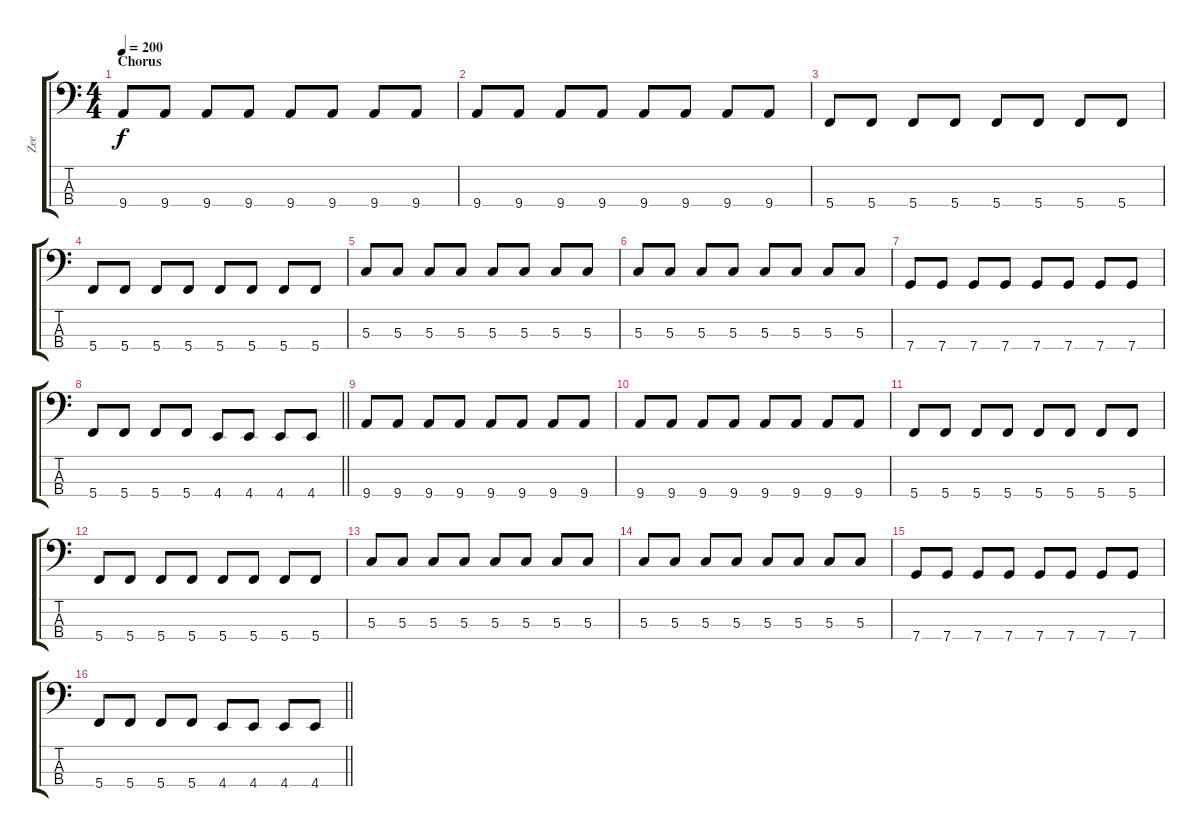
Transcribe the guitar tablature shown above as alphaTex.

\track ("Zee" "Zee") {instrument electricbassfinger}
\staff {score tabs}
\tuning (F2 C2 G1 C1) {hide}
\ts (4 4)
\section ("" "Chorus")
\tempo 200
\clef f4
\ks c
9.4.8{dy f} 9.4.8 9.4.8 9.4.8 9.4.8 9.4.8 9.4.8 9.4.8 |
9.4.8 9.4.8 9.4.8 9.4.8 9.4.8 9.4.8 9.4.8 9.4.8 |
5.4.8 5.4.8 5.4.8 5.4.8 5.4.8 5.4.8 5.4.8 5.4.8 |
5.4.8 5.4.8 5.4.8 5.4.8 5.4.8 5.4.8 5.4.8 5.4.8 |
5.3.8 5.3.8 5.3.8 5.3.8 5.3.8 5.3.8 5.3.8 5.3.8 |
5.3.8 5.3.8 5.3.8 5.3.8 5.3.8 5.3.8 5.3.8 5.3.8 |
7.4.8 7.4.8 7.4.8 7.4.8 7.4.8 7.4.8 7.4.8 7.4.8 |
\barLineRight lightlight
5.4.8 5.4.8 5.4.8 5.4.8 4.4.8 4.4.8 4.4.8 4.4.8 |
9.4.8 9.4.8 9.4.8 9.4.8 9.4.8 9.4.8 9.4.8 9.4.8 |
9.4.8 9.4.8 9.4.8 9.4.8 9.4.8 9.4.8 9.4.8 9.4.8 |
5.4.8 5.4.8 5.4.8 5.4.8 5.4.8 5.4.8 5.4.8 5.4.8 |
5.4.8 5.4.8 5.4.8 5.4.8 5.4.8 5.4.8 5.4.8 5.4.8 |
5.3.8 5.3.8 5.3.8 5.3.8 5.3.8 5.3.8 5.3.8 5.3.8 |
5.3.8 5.3.8 5.3.8 5.3.8 5.3.8 5.3.8 5.3.8 5.3.8 |
7.4.8 7.4.8 7.4.8 7.4.8 7.4.8 7.4.8 7.4.8 7.4.8 |
\barLineRight lightlight
5.4.8 5.4.8 5.4.8 5.4.8 4.4.8 4.4.8 4.4.8 4.4.8
